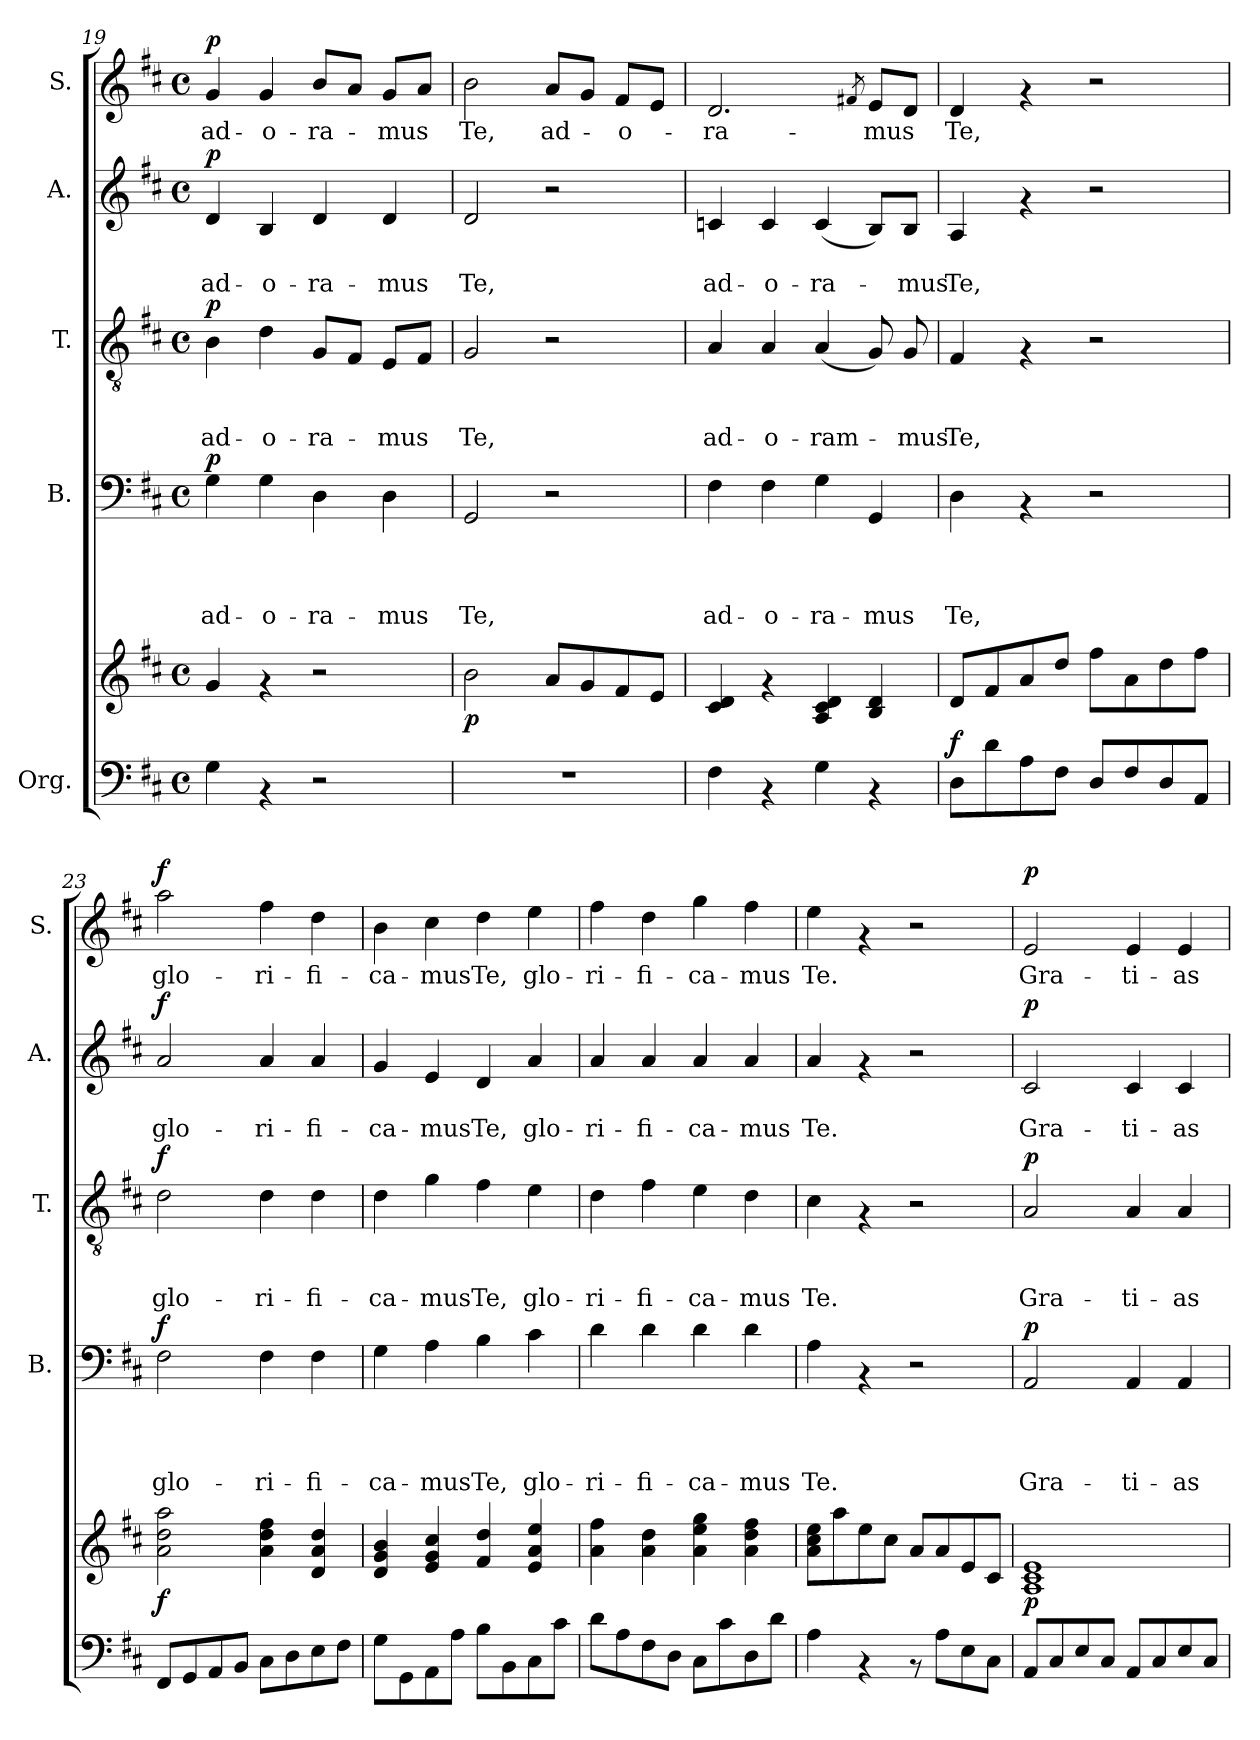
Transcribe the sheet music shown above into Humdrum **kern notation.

**kern	**kern	**dynam	**kern	**text	**text	**text	**text	**dynam	**kern	**text	**text	**text	**dynam	**kern	**text	**text	**dynam	**kern	**text	**dynam
*part5	*part5	*part5	*part4	*part4	*part4	*part4	*part4	*part4	*part3	*part3	*part3	*part3	*part3	*part2	*part2	*part2	*part2	*part1	*part1	*part1
*staff6	*staff5	*staff5/6	*staff4	*staff4	*staff4	*staff4	*staff4	*staff4	*staff3	*staff3	*staff3	*staff3	*staff3	*staff2	*staff2	*staff2	*staff2	*staff1	*staff1	*staff1
*I"Org.	*	*	*I"B.	*	*	*	*	*	*I"T.	*	*	*	*	*I"A.	*	*	*	*I"S.	*	*
*	*	*	*I'B.	*	*	*	*	*	*I'T.	*	*	*	*	*I'A.	*	*	*	*I'S.	*	*
*clefF4	*clefG2	*	*clefF4	*	*	*	*	*	*clefGv2	*	*	*	*	*clefG2	*	*	*	*clefG2	*	*
*k[f#c#]	*k[f#c#]	*	*k[f#c#]	*	*	*	*	*	*k[f#c#]	*	*	*	*	*k[f#c#]	*	*	*	*k[f#c#]	*	*
*D:	*D:	*	*D:	*	*	*	*	*	*D:	*	*	*	*	*D:	*	*	*	*D:	*	*
*M4/4	*M4/4	*	*M4/4	*	*	*	*	*	*M4/4	*	*	*	*	*M4/4	*	*	*	*M4/4	*	*
*met(c)	*met(c)	*	*met(c)	*	*	*	*	*	*met(c)	*	*	*	*	*met(c)	*	*	*	*met(c)	*	*
=19	=19	=19	=19	=19	=19	=19	=19	=19	=19	=19	=19	=19	=19	=19	=19	=19	=19	=19	=19	=19
!	!	!	!	!	!	!	!LO:LY:b	!LO:DY:a	!	!	!	!LO:LY:b	!LO:DY:a	!	!	!LO:LY:b	!LO:DY:a	!	!LO:LY:b	!LO:DY:a
4G\	4g/	.	4G\	.	.	.	ad-	p	4B\	.	.	ad-	p	4d/	.	ad-	p	4g/	ad-	p
!	!	!	!	!	!	!	!LO:LY:b	!	!	!	!	!LO:LY:b	!	!	!	!LO:LY:b	!	!	!LO:LY:b	!
4rAA	4rf	.	4G\	.	.	.	-o-	.	4d\	.	.	-o-	.	4B/	.	-o-	.	4g/	-o-	.
!	!	!	!	!	!	!	!LO:LY:b	!	!	!	!	!LO:LY:b	!	!	!	!LO:LY:b	!	!	!LO:LY:b	!
2r	2r	.	4D\	.	.	.	-ra-	.	8G/L	.	.	-ra-	.	4d/	.	-ra-	.	8b/L	-ra-	.
.	.	.	.	.	.	.	.	.	8F#/J	.	.	.	.	.	.	.	.	8a/J	.	.
!	!	!	!	!	!	!	!LO:LY:b	!	!	!	!	!LO:LY:b	!	!	!	!LO:LY:b	!	!	!LO:LY:b	!
.	.	.	4D\	.	.	.	-mus	.	8E/L	.	.	-mus	.	4d/	.	-mus	.	8g/L	-mus	.
.	.	.	.	.	.	.	.	.	8F#/J	.	.	.	.	.	.	.	.	8a/J	.	.
=20	=20	=20	=20	=20	=20	=20	=20	=20	=20	=20	=20	=20	=20	=20	=20	=20	=20	=20	=20	=20
!	!	!LO:DY:b	!	!	!	!	!LO:LY:b	!	!	!	!	!LO:LY:b	!	!	!	!LO:LY:b	!	!	!LO:LY:b	!
1r	2b\	p	2GG/	.	.	.	Te,	.	2G/	.	.	Te,	.	2d/	.	Te,	.	2b\	Te,	.
!	!	!	!	!	!	!	!	!	!	!	!	!	!	!	!	!	!	!	!LO:LY:b	!
.	8a/L	.	2r	.	.	.	.	.	2r	.	.	.	.	2r	.	.	.	8a/L	ad-	.
.	8g/	.	.	.	.	.	.	.	.	.	.	.	.	.	.	.	.	8g/J	.	.
!	!	!	!	!	!	!	!	!	!	!	!	!	!	!	!	!	!	!	!LO:LY:b	!
.	8f#/	.	.	.	.	.	.	.	.	.	.	.	.	.	.	.	.	8f#/L	-o-	.
.	8e/J	.	.	.	.	.	.	.	.	.	.	.	.	.	.	.	.	8e/J	.	.
=21	=21	=21	=21	=21	=21	=21	=21	=21	=21	=21	=21	=21	=21	=21	=21	=21	=21	=21	=21	=21
!	!	!	!	!	!	!	!LO:LY:b	!	!	!	!	!LO:LY:b	!	!	!	!LO:LY:b	!	!	!LO:LY:b	!
4F#\	4c#/ 4d/	.	4F#\	.	.	.	ad-	.	4A/	.	.	ad-	.	4cn/	.	ad-	.	2.d/	-ra-	.
!	!	!	!	!	!	!	!LO:LY:b	!	!	!	!	!LO:LY:b	!	!	!	!LO:LY:b	!	!	!	!
4rAA	4rf	.	4F#\	.	.	.	-o-	.	4A/	.	.	-o-	.	4c/	.	-o-	.	.	.	.
!	!	!	!	!	!	!	!LO:LY:b	!	!	!	!	!LO:LY:b	!	!	!	!LO:LY:b	!	!	!	!
4G\	4A/ 4c#/ 4d/	.	4G\	.	.	.	-ra-	.	(<4A/	.	.	-ram-	.	(<4c/	.	-ra-	.	.	.	.
.	.	.	.	.	.	.	.	.	.	.	.	.	.	.	.	.	.	8qf#X/	.	.
!	!	!	!	!	!	!	!LO:LY:b	!	!	!	!	!	!	!	!	!	!	!	!LO:LY:b	!
4rAA	4B/ 4d/	.	4GG/	.	.	.	-mus	.	8G/)	.	.	.	.	8B/L)	.	.	.	8e/L	-mus	.
!	!	!	!	!	!	!	!	!	!	!	!	!LO:LY:b	!	!	!	!LO:LY:b	!	!	!	!
.	.	.	.	.	.	.	.	.	8G/	.	.	-mus	.	8B/J	.	-mus	.	8d/J	.	.
!!LO:LB:g=z
=22	=22	=22	=22	=22	=22	=22	=22	=22	=22	=22	=22	=22	=22	=22	=22	=22	=22	=22	=22	=22
!	!	!LO:DY:a=2	!	!	!	!	!LO:LY:b	!	!	!	!	!LO:LY:b	!	!	!	!LO:LY:b	!	!	!LO:LY:b	!
8D\L	8d/L	f	4D\	.	.	.	Te,	.	4F#/	.	.	Te,	.	4A/	.	Te,	.	4d/	Te,	.
8d\	8f#/	.	.	.	.	.	.	.	.	.	.	.	.	.	.	.	.	.	.	.
8A\	8a/	.	4rAA	.	.	.	.	.	4rF	.	.	.	.	4rf	.	.	.	4rf	.	.
8F#\J	8dd/J	.	.	.	.	.	.	.	.	.	.	.	.	.	.	.	.	.	.	.
8D/L	8ff#\L	.	2r	.	.	.	.	.	2r	.	.	.	.	2r	.	.	.	2r	.	.
8F#/	8a\	.	.	.	.	.	.	.	.	.	.	.	.	.	.	.	.	.	.	.
8D/	8dd\	.	.	.	.	.	.	.	.	.	.	.	.	.	.	.	.	.	.	.
8AA/J	8ff#\J	.	.	.	.	.	.	.	.	.	.	.	.	.	.	.	.	.	.	.
=23	=23	=23	=23	=23	=23	=23	=23	=23	=23	=23	=23	=23	=23	=23	=23	=23	=23	=23	=23	=23
!	!	!LO:DY:b	!	!	!	!	!LO:LY:b	!LO:DY:a	!	!	!	!LO:LY:b	!LO:DY:a	!	!	!LO:LY:b	!LO:DY:a	!	!LO:LY:b	!LO:DY:a
8FF#/L	2a\ 2dd\ 2aa\	f	2F#\	.	.	.	glo-	f	2d\	.	.	glo-	f	2a/	.	glo-	f	2aa\	glo-	f
8GG/	.	.	.	.	.	.	.	.	.	.	.	.	.	.	.	.	.	.	.	.
8AA/	.	.	.	.	.	.	.	.	.	.	.	.	.	.	.	.	.	.	.	.
8BB/J	.	.	.	.	.	.	.	.	.	.	.	.	.	.	.	.	.	.	.	.
!	!	!	!	!	!	!	!LO:LY:b	!	!	!	!	!LO:LY:b	!	!	!	!LO:LY:b	!	!	!LO:LY:b	!
8C#\L	4a\ 4dd\ 4ff#\	.	4F#\	.	.	.	-ri-	.	4d\	.	.	-ri-	.	4a/	.	-ri-	.	4ff#\	-ri-	.
8D\	.	.	.	.	.	.	.	.	.	.	.	.	.	.	.	.	.	.	.	.
!	!	!	!	!	!	!	!LO:LY:b	!	!	!	!	!LO:LY:b	!	!	!	!LO:LY:b	!	!	!LO:LY:b	!
8E\	4d/ 4a/ 4dd/	.	4F#\	.	.	.	-fi-	.	4d\	.	.	-fi-	.	4a/	.	-fi-	.	4dd\	-fi-	.
8F#\J	.	.	.	.	.	.	.	.	.	.	.	.	.	.	.	.	.	.	.	.
=24	=24	=24	=24	=24	=24	=24	=24	=24	=24	=24	=24	=24	=24	=24	=24	=24	=24	=24	=24	=24
!	!	!	!	!	!	!	!LO:LY:b	!	!	!	!	!LO:LY:b	!	!	!	!LO:LY:b	!	!	!LO:LY:b	!
8G\L	4d/ 4g/ 4b/	.	4G\	.	.	.	-ca-	.	4d\	.	.	-ca-	.	4g/	.	-ca-	.	4b\	-ca-	.
8GG\	.	.	.	.	.	.	.	.	.	.	.	.	.	.	.	.	.	.	.	.
!	!	!	!	!	!	!	!LO:LY:b	!	!	!	!	!LO:LY:b	!	!	!	!LO:LY:b	!	!	!LO:LY:b	!
8AA\	4e/ 4g/ 4cc#/	.	4A\	.	.	.	-mus	.	4g\	.	.	-mus	.	4e/	.	-mus	.	4cc#\	-mus	.
8A\J	.	.	.	.	.	.	.	.	.	.	.	.	.	.	.	.	.	.	.	.
!	!	!	!	!	!	!	!LO:LY:b	!	!	!	!	!LO:LY:b	!	!	!	!LO:LY:b	!	!	!LO:LY:b	!
8B\L	4f#/ 4dd/	.	4B\	.	.	.	Te,	.	4f#\	.	.	Te,	.	4d/	.	Te,	.	4dd\	Te,	.
8BB\	.	.	.	.	.	.	.	.	.	.	.	.	.	.	.	.	.	.	.	.
!	!	!	!	!	!	!	!LO:LY:b	!	!	!	!	!LO:LY:b	!	!	!	!LO:LY:b	!	!	!LO:LY:b	!
8C#\	4e/ 4a/ 4ee/	.	4c#\	.	.	.	glo-	.	4e\	.	.	glo-	.	4a/	.	glo-	.	4ee\	glo-	.
8c#\J	.	.	.	.	.	.	.	.	.	.	.	.	.	.	.	.	.	.	.	.
=25	=25	=25	=25	=25	=25	=25	=25	=25	=25	=25	=25	=25	=25	=25	=25	=25	=25	=25	=25	=25
!	!	!	!	!	!	!	!LO:LY:b	!	!	!	!	!LO:LY:b	!	!	!	!LO:LY:b	!	!	!LO:LY:b	!
8d\L	4a\ 4ff#\	.	4d\	.	.	.	-ri-	.	4d\	.	.	-ri-	.	4a/	.	-ri-	.	4ff#\	-ri-	.
8A\	.	.	.	.	.	.	.	.	.	.	.	.	.	.	.	.	.	.	.	.
!	!	!	!	!	!	!	!LO:LY:b	!	!	!	!	!LO:LY:b	!	!	!	!LO:LY:b	!	!	!LO:LY:b	!
8F#\	4a\ 4dd\	.	4d\	.	.	.	-fi-	.	4f#\	.	.	-fi-	.	4a/	.	-fi-	.	4dd\	-fi-	.
8D\J	.	.	.	.	.	.	.	.	.	.	.	.	.	.	.	.	.	.	.	.
!	!	!	!	!	!	!	!LO:LY:b	!	!	!	!	!LO:LY:b	!	!	!	!LO:LY:b	!	!	!LO:LY:b	!
8C#\L	4a\ 4ee\ 4gg\	.	4d\	.	.	.	-ca-	.	4e\	.	.	-ca-	.	4a/	.	-ca-	.	4gg\	-ca-	.
8c#\	.	.	.	.	.	.	.	.	.	.	.	.	.	.	.	.	.	.	.	.
!	!	!	!	!	!	!	!LO:LY:b	!	!	!	!	!LO:LY:b	!	!	!	!LO:LY:b	!	!	!LO:LY:b	!
8D\	4a\ 4dd\ 4ff#\	.	4d\	.	.	.	-mus	.	4d\	.	.	-mus	.	4a/	.	-mus	.	4ff#\	-mus	.
8d\J	.	.	.	.	.	.	.	.	.	.	.	.	.	.	.	.	.	.	.	.
=26	=26	=26	=26	=26	=26	=26	=26	=26	=26	=26	=26	=26	=26	=26	=26	=26	=26	=26	=26	=26
!	!	!	!	!	!	!	!LO:LY:b	!	!	!	!	!LO:LY:b	!	!	!	!LO:LY:b	!	!	!LO:LY:b	!
4A\	8a\ 8cc#\ 8ee\L	.	4A\	.	.	.	Te.	.	4c#\	.	.	Te.	.	4a/	.	Te.	.	4ee\	Te.	.
.	8aa\	.	.	.	.	.	.	.	.	.	.	.	.	.	.	.	.	.	.	.
4rAA	8ee\	.	4rAA	.	.	.	.	.	4rF	.	.	.	.	4rf	.	.	.	4rf	.	.
.	8cc#\J	.	.	.	.	.	.	.	.	.	.	.	.	.	.	.	.	.	.	.
8rAA	8a/L	.	2r	.	.	.	.	.	2r	.	.	.	.	2r	.	.	.	2r	.	.
8A\L	8a/	.	.	.	.	.	.	.	.	.	.	.	.	.	.	.	.	.	.	.
8E\	8e/	.	.	.	.	.	.	.	.	.	.	.	.	.	.	.	.	.	.	.
8C#\J	8c#/J	.	.	.	.	.	.	.	.	.	.	.	.	.	.	.	.	.	.	.
=27	=27	=27	=27	=27	=27	=27	=27	=27	=27	=27	=27	=27	=27	=27	=27	=27	=27	=27	=27	=27
!	!	!LO:DY:b	!	!	!	!	!LO:LY:b	!LO:DY:a	!	!	!	!LO:LY:b	!LO:DY:a	!	!	!LO:LY:b	!LO:DY:a	!	!LO:LY:b	!LO:DY:a
8AA/L	1A 1c# 1e	p	2AA/	.	.	.	Gra-	p	2A/	.	.	Gra-	p	2c#/	.	Gra-	p	2e/	Gra-	p
8C#/	.	.	.	.	.	.	.	.	.	.	.	.	.	.	.	.	.	.	.	.
8E/	.	.	.	.	.	.	.	.	.	.	.	.	.	.	.	.	.	.	.	.
8C#/J	.	.	.	.	.	.	.	.	.	.	.	.	.	.	.	.	.	.	.	.
!	!	!	!	!	!	!	!LO:LY:b	!	!	!	!	!LO:LY:b	!	!	!	!LO:LY:b	!	!	!LO:LY:b	!
8AA/L	.	.	4AA/	.	.	.	-ti-	.	4A/	.	.	-ti-	.	4c#/	.	-ti-	.	4e/	-ti-	.
8C#/	.	.	.	.	.	.	.	.	.	.	.	.	.	.	.	.	.	.	.	.
!	!	!	!	!	!	!	!LO:LY:b	!	!	!	!	!LO:LY:b	!	!	!	!LO:LY:b	!	!	!LO:LY:b	!
8E/	.	.	4AA/	.	.	.	-as	.	4A/	.	.	-as	.	4c#/	.	-as	.	4e/	-as	.
8C#/J	.	.	.	.	.	.	.	.	.	.	.	.	.	.	.	.	.	.	.	.
=	=	=	=	=	=	=	=	=	=	=	=	=	=	=	=	=	=	=	=	=
*-	*-	*-	*-	*-	*-	*-	*-	*-	*-	*-	*-	*-	*-	*-	*-	*-	*-	*-	*-	*-
